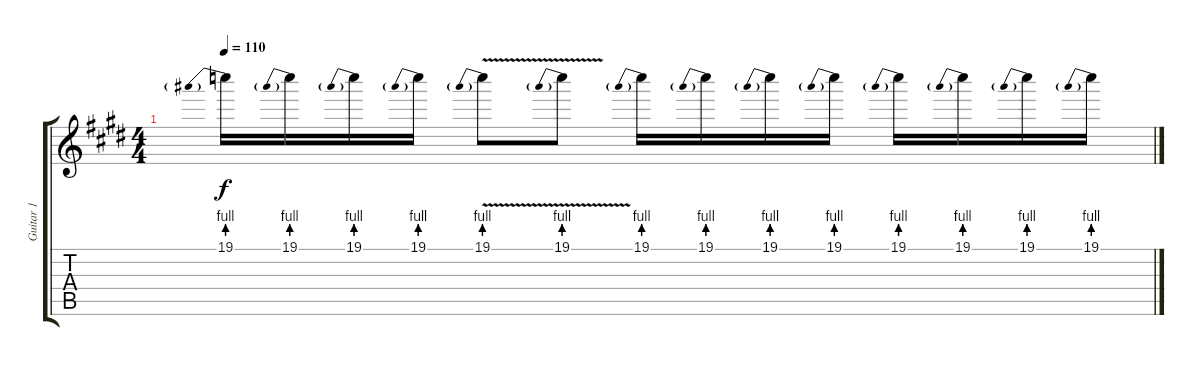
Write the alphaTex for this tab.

\track ("Guitar 1" "Guitar 1") {instrument overdrivenguitar}
\staff {score tabs}
\tuning (Eb4 Bb3 Gb3 Db3 Ab2 Eb2) {hide}
\ts (4 4)
\tempo 110
\clef g2
\ks c#minor
19.1{be (prebend 0 4 60 4)}.16{dy f volume 0} 19.1{be (prebend 0 4 60 4)}.16 19.1{be (prebend 0 4 60 4)}.16 19.1{be (prebend 0 4 60 4)}.16 19.1{be (prebend 0 4 60 4) v}.8 19.1{be (prebend 0 4 60 4) v}.8 19.1{be (prebend 0 4 60 4)}.16 19.1{be (prebend 0 4 60 4)}.16 19.1{be (prebend 0 4 60 4)}.16 19.1{be (prebend 0 4 60 4)}.16 19.1{be (prebend 0 4 60 4)}.16 19.1{be (prebend 0 4 60 4)}.16 19.1{be (prebend 0 4 60 4)}.16 19.1{be (prebend 0 4 60 4)}.16
